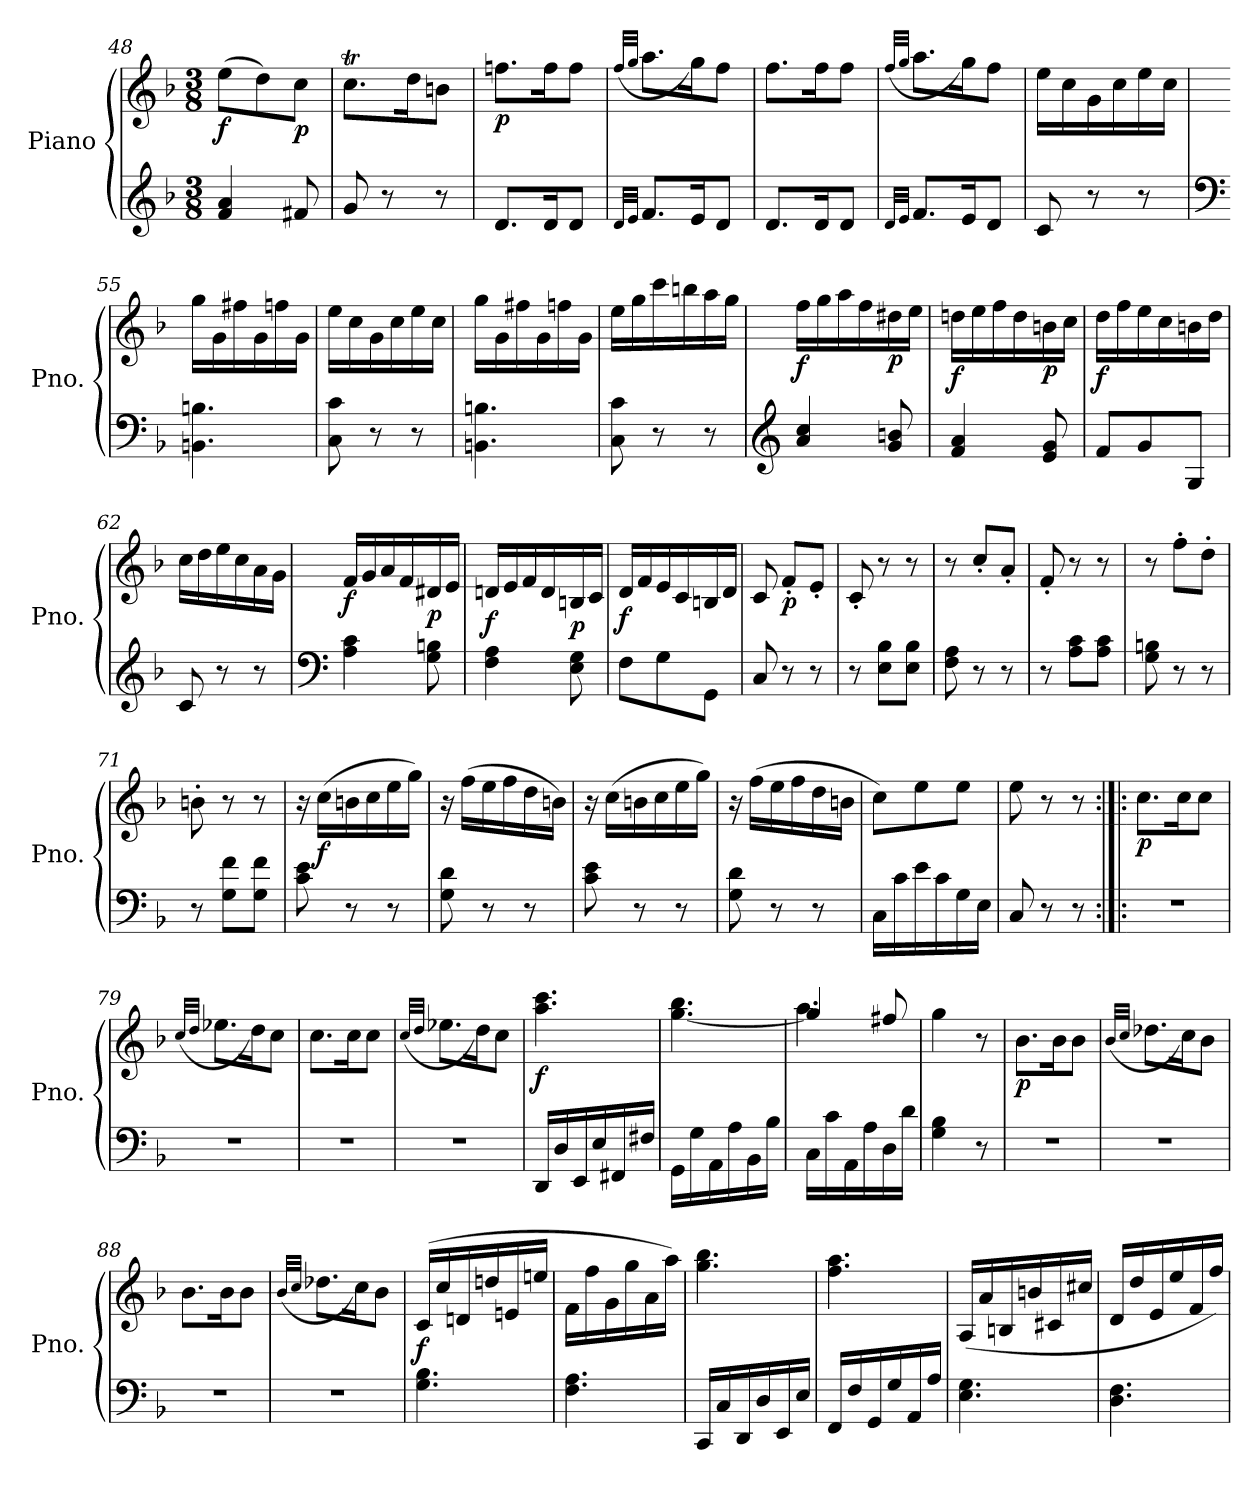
**kern	**kern	**dynam
*part1	*part1	*part1
*staff2	*staff1	*staff1/2
*I"Piano	*	*
*I'Pno.	*	*
*clefG2	*clefG2	*
*k[b-]	*k[b-]	*
*M3/8	*M3/8	*
=48	=48	=48
!	!	!LO:DY:b
4f/ 4a/	(8ee\L	f
.	8dd\)	.
!	!	!LO:DY:b
8f#X/	8cc\J	p
=49	=49	=49
8g/	8.ccT\L	.
8r	.	.
.	16dd\K	.
8r	8bn\J	.
=50	=50	=50
!	!	!LO:DY:b
8.d/L	8.ffn\L	p
16d/K	16ff\K	.
8d/J	8ff\J	.
=51	=51	=51
32qd/LLL	(32qff/LLL	.
32qe/JJJ	32qgg/JJJ	.
8.f/L	8.aa\L	.
16e/K	16gg\K)	.
8d/J	8ff\J	.
=52	=52	=52
8.d/L	8.ff\L	.
16d/K	16ff\K	.
8d/J	8ff\J	.
!!LO:LB:g=z
=53	=53	=53
32qd/LLL	(32qff/LLL	.
32qe/JJJ	32qgg/JJJ	.
8.f/L	8.aa\L	.
16e/K	16gg\K)	.
8d/J	8ff\J	.
=54	=54	=54
8c/	16ee\LL	.
.	16cc\	.
8r	16g\	.
.	16cc\	.
8r	16ee\	.
.	16cc\JJ	.
=55	=55	=55
*clefF4	*	*
4.BBn\ 4.Bn\	16gg\LL	.
.	16g\	.
.	16ff#X\	.
.	16g\	.
.	16ffn\	.
.	16g\JJ	.
=56	=56	=56
8C\ 8c\	16ee\LL	.
.	16cc\	.
8r	16g\	.
.	16cc\	.
8r	16ee\	.
.	16cc\JJ	.
=57	=57	=57
4.BBn\ 4.Bn\	16gg\LL	.
.	16g\	.
.	16ff#X\	.
.	16g\	.
.	16ffn\	.
.	16g\JJ	.
=58	=58	=58
8C\ 8c\	16ee\LL	.
.	16gg\	.
8r	16ccc\	.
.	16bbn\	.
8r	16aa\	.
.	16gg\JJ	.
!!LO:LB:g=z
=59	=59	=59
*clefG2	*	*
!	!	!LO:DY:b
4a/ 4cc/	16ff\LL	f
.	16gg\	.
.	16aa\	.
.	16ff\	.
!	!	!LO:DY:b
8g/ 8bn/	16dd#X\	p
.	16ee\JJ	.
=60	=60	=60
!	!	!LO:DY:b
4f/ 4a/	16ddn\LL	f
.	16ee\	.
.	16ff\	.
.	16dd\	.
!	!	!LO:DY:b
8e/ 8g/	16bn\	p
.	16cc\JJ	.
=61	=61	=61
!	!	!LO:DY:b
8f/L	16dd\LL	f
.	16ff\	.
8g/	16ee\	.
.	16cc\	.
8G/J	16bn\	.
.	16dd\JJ	.
=62	=62	=62
8c/	16cc\LL	.
.	16dd\	.
8r	16ee\	.
.	16cc\	.
8r	16a\	.
.	16g\JJ	.
=63	=63	=63
*clefF4	*	*
!	!	!LO:DY:b
4A\ 4c\	16f/LL	f
.	16g/	.
.	16a/	.
.	16f/	.
!	!	!LO:DY:b
8G\ 8Bn\	16d#X/	p
.	16e/JJ	.
=64	=64	=64
!	!	!LO:DY:b
4F\ 4A\	16dn/LL	f
.	16e/	.
.	16f/	.
.	16d/	.
!	!	!LO:DY:b
8E\ 8G\	16Bn/	p
.	16c/JJ	.
!!LO:LB:g=z
=65	=65	=65
!	!	!LO:DY:b
8F\L	16d/LL	f
.	16f/	.
8G\	16e/	.
.	16c/	.
8GG\J	16Bn/	.
.	16d/JJ	.
=66	=66	=66
8C/	8c/	.
!	!	!LO:DY:b
8r	8f'/L	p
8r	8e'/J	.
=67	=67	=67
8r	8c'/	.
8E\ 8B-\L	8r	.
8E\ 8B-\J	8r	.
=68	=68	=68
8F\ 8A\	8r	.
8r	8cc'/L	.
8r	8a'/J	.
=69	=69	=69
8r	8f'/	.
8A\ 8c\L	8r	.
8A\ 8c\J	8r	.
=70	=70	=70
8G\ 8Bn\	8r	.
8r	8ff'\L	.
8r	8dd'\J	.
=71	=71	=71
8r	8bn'\	.
8G\ 8f\L	8r	.
8G\ 8f\J	8r	.
=72	=72	=72
8c\ 8e\	16r	.
!	!	!LO:DY:b
.	(16cc\LL	f
8r	16bn\	.
.	16cc\	.
8r	16ee\	.
.	16gg\JJ)	.
!!LO:LB:g=z
=73	=73	=73
8G\ 8d\	16r	.
.	(16ff\LL	.
8r	16ee\	.
.	16ff\	.
8r	16dd\	.
.	16bn\JJ)	.
=74	=74	=74
8c\ 8e\	16r	.
.	(16cc\LL	.
8r	16bn\	.
.	16cc\	.
8r	16ee\	.
.	16gg\JJ)	.
=75	=75	=75
8G\ 8d\	16r	.
.	(16ff\LL	.
8r	16ee\	.
.	16ff\	.
8r	16dd\	.
.	16bn\JJ	.
=76	=76	=76
16C\LL	8cc\L)	.
16c\	.	.
16e\	8ee\	.
16c\	.	.
16G\	8ee\J	.
16E\JJ	.	.
=77	=77	=77
8C/	8ee\	.
8r	8r	.
8r	8r	.
=78:|!|:	=78:|!|:	=78:|!|:
!	!	!LO:DY:b
4.r	8.cc\L	p
.	16cc\K	.
.	8cc\J	.
=79	=79	=79
.	(32qcc/LLL	.
.	32qdd/JJJ	.
4.r	8.ee-X\L	.
.	16dd\K)	.
.	8cc\J	.
!!LO:PB:g=z
=80	=80	=80
4.r	8.cc\L	.
.	16cc\K	.
.	8cc\J	.
=81	=81	=81
.	(32qcc/LLL	.
.	32qdd/JJJ	.
4.r	8.ee-X\L	.
.	16dd\K)	.
.	8cc\J	.
=82	=82	=82
!	!	!LO:DY:b
16DD/LL	4.aa\ 4.ccc\	f
16D/	.	.
16EE/	.	.
16E/	.	.
16FF#X/	.	.
16F#X/JJ	.	.
=83	=83	=83
16GG\LL	[4.gg\ 4.bb-\	.
16G\	.	.
16AA\	.	.
16A\	.	.
16BB-\	.	.
16B-\JJ	.	.
=84	=84	=84
*	*^	*
16C\LL	4gg/]	4.aa\	.
16c\	.	.	.
16AA\	.	.	.
16A\	.	.	.
16D\	8ff#X/	.	.
16d\JJ	.	.	.
*	*v	*v	*
=85	=85	=85
4G\ 4B-\	4gg\	.
8r	8r	.
=86	=86	=86
!	!	!LO:DY:b
4.r	8.b-\L	p
.	16b-\K	.
.	8b-\J	.
!!LO:LB:g=z
=87	=87	=87
.	(32qb-/LLL	.
.	32qcc/JJJ	.
4.r	8.dd-X\L	.
.	16cc\K)	.
.	8b-\J	.
=88	=88	=88
4.r	8.b-\L	.
.	16b-\K	.
.	8b-\J	.
=89	=89	=89
.	(32qb-/LLL	.
.	32qcc/JJJ	.
4.r	8.dd-X\L	.
.	16cc\K)	.
.	8b-\J	.
=90	=90	=90
!	!	!LO:DY:a=2
4.G\ 4.B-\	(16c/LL	f
.	16cc/	.
.	16dn/	.
.	16ddn/	.
.	16en/	.
.	16een/JJ	.
=91	=91	=91
4.F\ 4.A\	16f\LL	.
.	16ff\	.
.	16g\	.
.	16gg\	.
.	16a\	.
.	16aa\JJ)	.
=92	=92	=92
16CC/LL	4.gg\ 4.bb-\	.
16C/	.	.
16DD/	.	.
16D/	.	.
16EE/	.	.
16E/JJ	.	.
!!LO:LB:g=z
=93	=93	=93
16FF/LL	4.ff\ 4.aa\	.
16F/	.	.
16GG/	.	.
16G/	.	.
16AA/	.	.
16A/JJ	.	.
=94	=94	=94
4.E\ 4.G\	(16A/LL	.
.	16a/	.
.	16Bn/	.
.	16bn/	.
.	16c#X/	.
.	16cc#X/JJ	.
=95	=95	=95
4.D\ 4.F\	16d/LL	.
.	16dd/	.
.	16e/	.
.	16ee/	.
.	16f/	.
.	16ff/JJ)	.
=	=	=
*-	*-	*-
